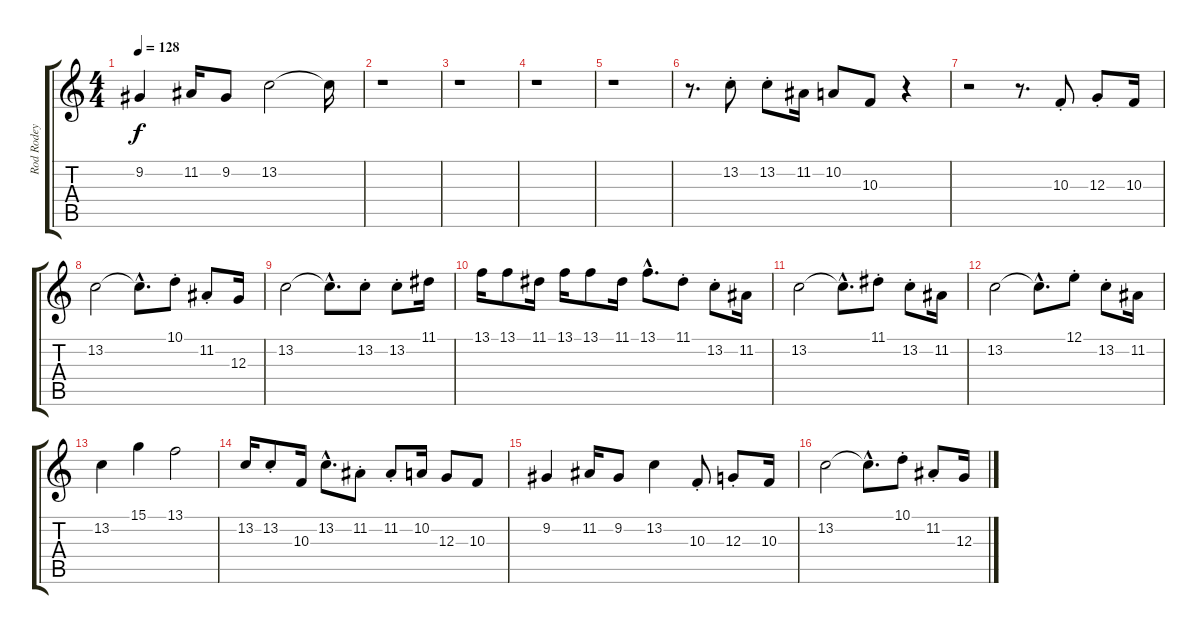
\track ("Rod Rodey" "Rod Rodey") {instrument trumpet}
\staff {score tabs}
\tuning (E4 B3 G3 D3 A2 E2) {hide}
\ts (4 4)
\tempo 128
\clef g2
\ks c
9.2.4{dy f} 11.2.16 9.2.8 13.2.2 13.2{t}.16 |
r.1 |
r.1 |
r.1 |
r.1 |
r.8{d} 13.2{st}.8 13.2{st}.8 11.2.16 10.2.8 10.3.8 r.4 |
r.2 r.8{d} 10.3{st}.8 12.3{st}.8 10.3.16 |
13.2.2 13.2{hac t}.8{d} 10.1{st}.8 11.2{st}.8 12.3.16 |
13.2.2 13.2{hac t}.8{d} 13.2{st}.8 13.2{st}.8 11.1.16 |
13.1.16 13.1.8 11.1.16 13.1.16 13.1.8 11.1.16 13.1{hac}.8{d} 11.1{st}.8 13.2{st}.8 11.2.16 |
13.2.2 13.2{hac t}.8{d} 11.1{st}.8 13.2{st}.8 11.2.16 |
13.2.2 13.2{hac t}.8{d} 12.1{st}.8 13.2{st}.8 11.2.16 |
13.2.4 15.1.4 13.1.2 |
13.2.16 13.2{st}.8 10.3.16 13.2{hac}.8{d} 11.2{st}.8 11.2{st}.8 10.2.16 12.3.8 10.3.8 |
9.2.4 11.2.16 9.2.8 13.2.4 10.3{st}.8 12.3{st}.8 10.3.16 |
13.2.2 13.2{hac t}.8{d} 10.1{st}.8 11.2{st}.8 12.3.16
